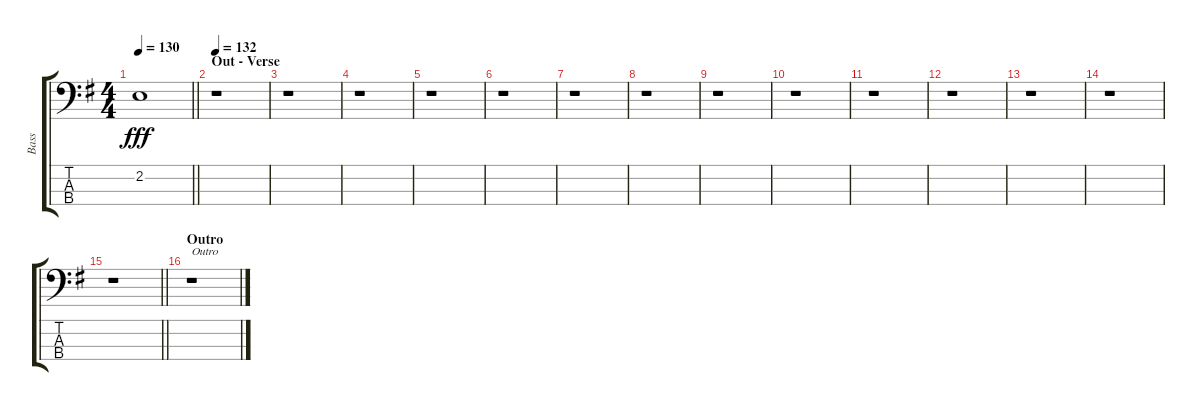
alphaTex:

\track ("Bass" "Bass") {instrument electricbassfinger}
\staff {score tabs}
\tuning (G2 D2 A1 E1) {hide}
\ts (4 4)
\tempo 130
\clef f4
\barLineRight lightlight
\ks g
2.2{t}.1{dy fff} |
\section ("" "Out - Verse")
\tempo 132
r.1 |
r.1 |
r.1 |
r.1 |
r.1 |
r.1 |
r.1 |
r.1 |
r.1 |
r.1 |
r.1 |
r.1 |
r.1 |
\barLineRight lightlight
r.1 |
\section ("" "Outro")
r.1{txt "Outro"}
